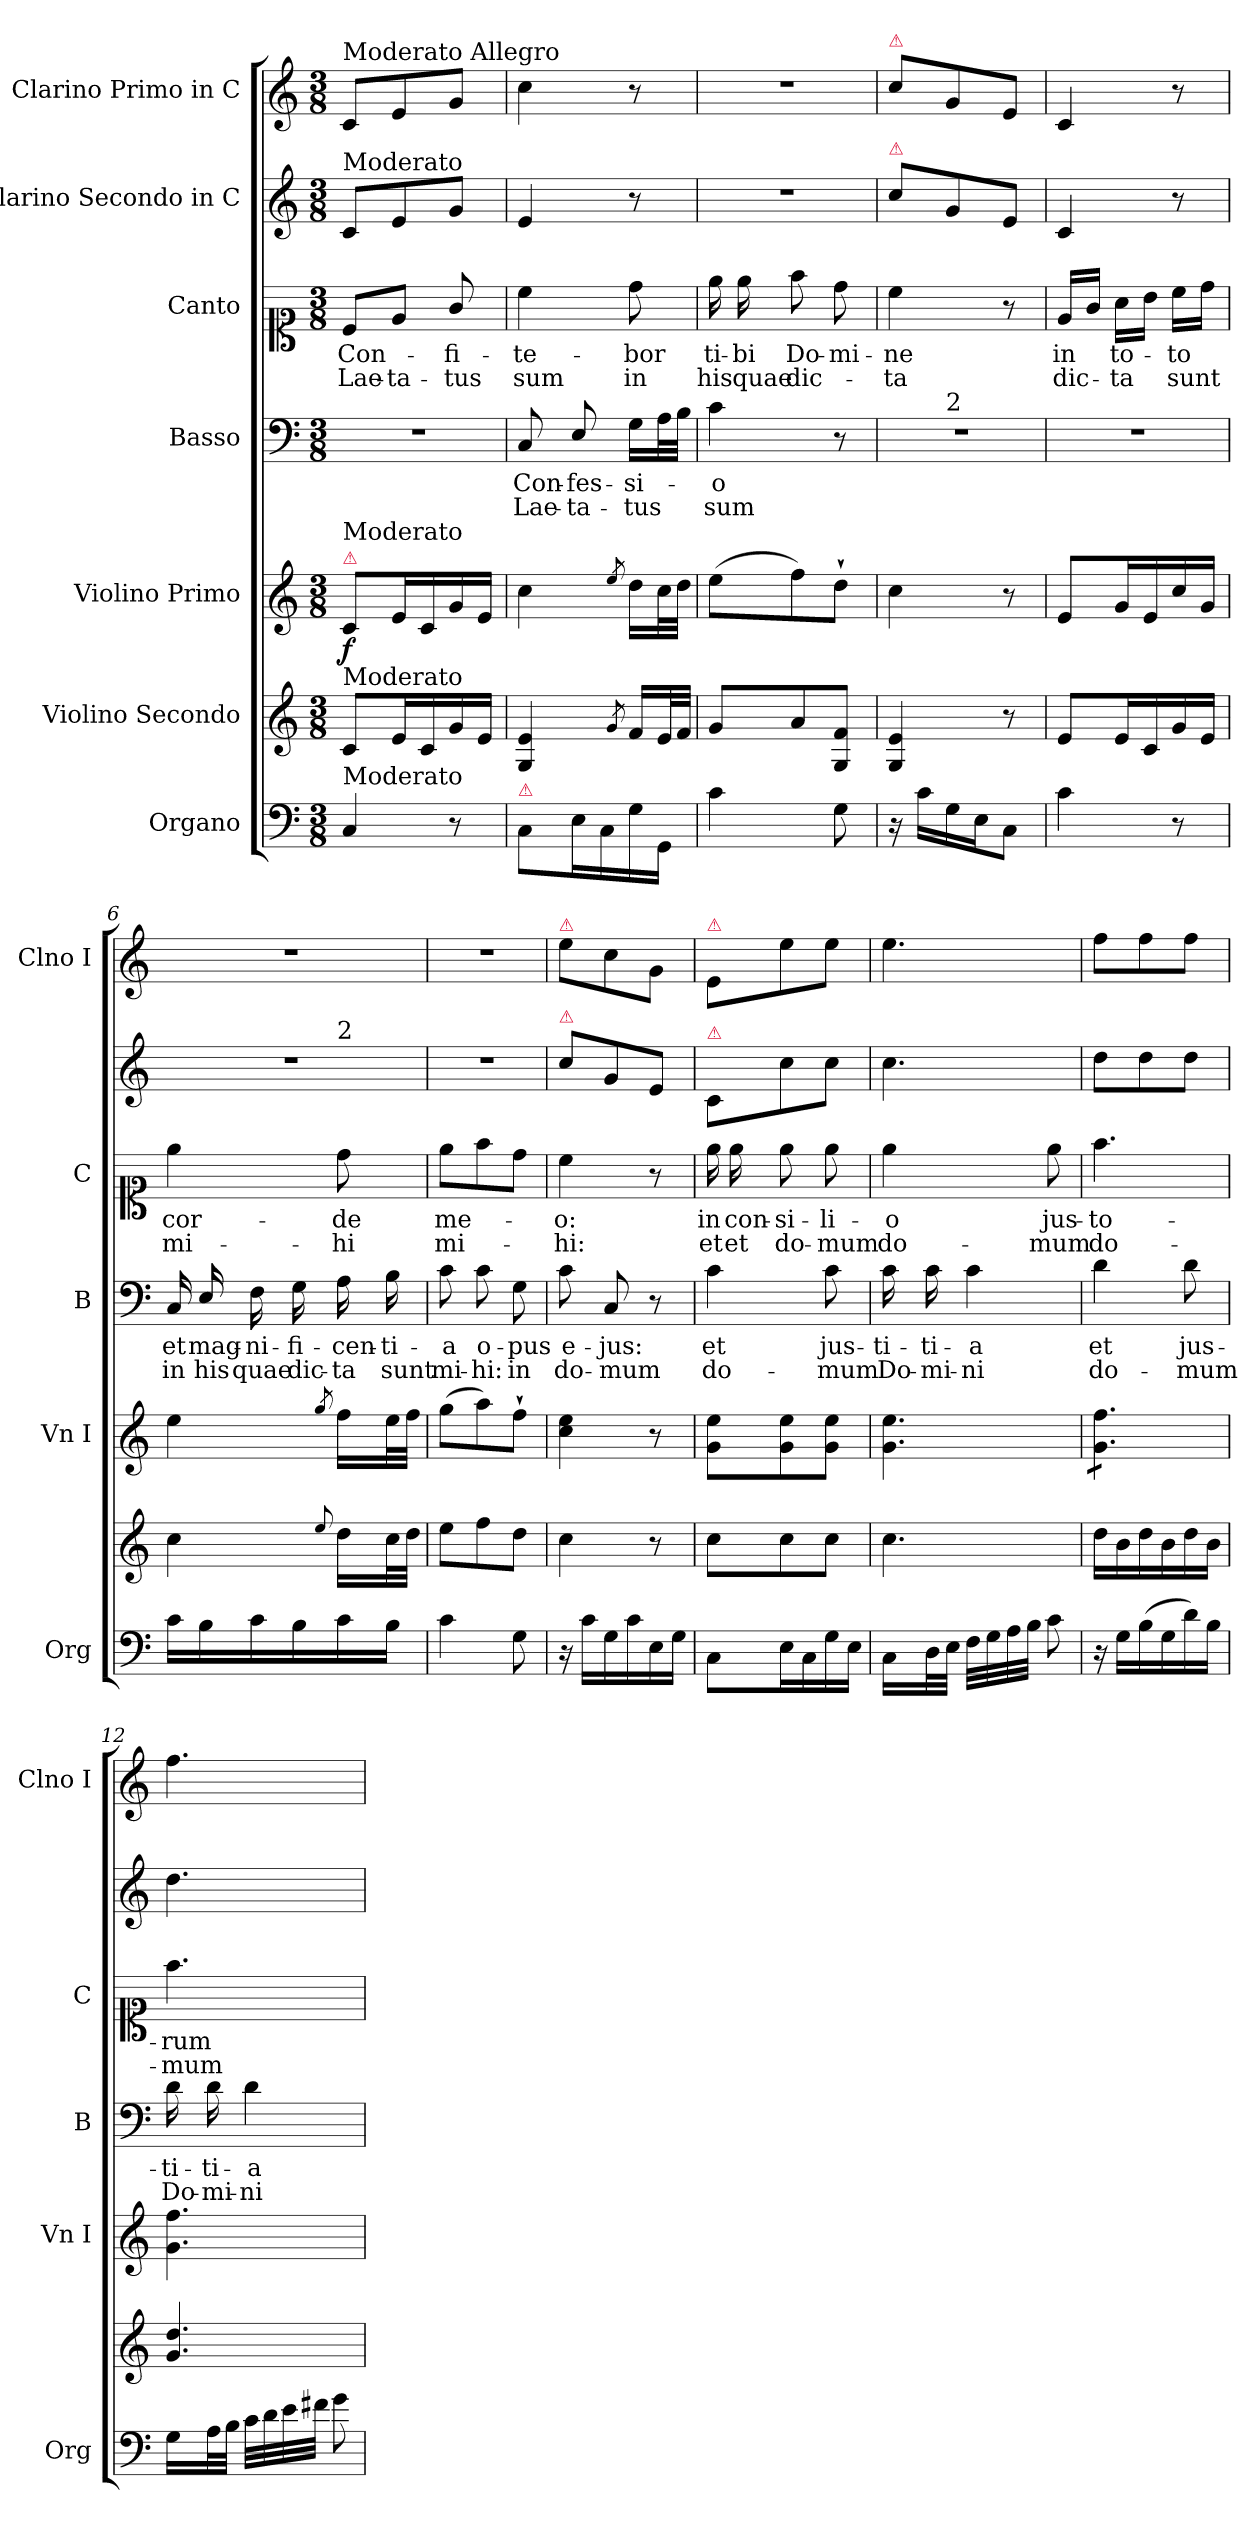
**kern	**kern	**kern	**dynam	**kern	**text	**text	**kern	**text	**text	**kern	**kern
*part7	*part6	*part5	*part5	*part4	*part4	*part4	*part3	*part3	*part3	*part2	*part1
*staff7	*staff6	*staff5	*staff5	*staff4	*staff4	*staff4	*staff3	*staff3	*staff3	*staff2	*staff1
*I"Organo	*I"Violino Secondo	*I"Violino Primo	*	*I"Basso	*	*	*I"Canto	*	*	*I"Clarino Secondo in C	*I"Clarino Primo in C
*I'Org	*	*I'Vn I	*	*I'B	*	*	*I'C	*	*	*	*I'Clno I
*clefF4	*clefG2	*clefG2	*	*clefF4	*	*	*clefC1	*	*	*clefG2	*clefG2
*k[]	*k[]	*k[]	*	*k[]	*	*	*k[]	*	*	*k[]	*k[]
*M3/8	*M3/8	*M3/8	*	*M3/8	*	*	*M3/8	*	*	*M3/8	*M3/8
=1	=1	=1	=1	=1	=1	=1	=1	=1	=1	=1	=1
!	!	!	!	!	!	!	!	!	!	!	!LO:TX:a:t=Moderato Allegro
!	!	!	!	!	!	!	!	!	!	!LO:TX:a:t=Moderato	!
!	!	!LO:TX:a:color=crimson:t=⚠	!	!	!	!	!	!	!	!	!
!	!	!LO:TX:a:t=Moderato	!	!	!	!	!	!	!	!	!
!	!LO:TX:a:t=Moderato	!	!	!	!	!	!	!	!	!	!
!LO:TX:a:t=Moderato	!	!	!	!	!	!	!	!	!	!	!
!	!	!	!LO:DY:b	!	!	!	!	!	!	!	!
4C/	8c/L	8c/L	f	4.r	.	.	8c/L	Con-	Lae-	8c/L	8c/L
.	16e/L	16e/L	.	.	.	.	8e/J	.	-ta-	8e/	8e/
.	16c/	16c/	.	.	.	.	.	.	.	.	.
8r	16g/	16g/	.	.	.	.	8g/	-fi-	-tus	8g/J	8g/J
.	16e/JJ	16e/JJ	.	.	.	.	.	.	.	.	.
=2	=2	=2	=2	=2	=2	=2	=2	=2	=2	=2	=2
!LO:TX:a:color=crimson:t=⚠	!	!	!	!	!	!	!	!	!	!	!
8C\L	4G/ 4e/	4cc\	.	8C/	Con-	Lae-	4cc\	-te-	sum	4e/	4cc\
16E\L	.	.	.	8E/	-fes-	-ta-	.	.	.	.	.
16C\	.	.	.	.	.	.	.	.	.	.	.
.	8qg/	8qee/	.	.	.	.	.	.	.	.	.
16G\	16f/LL	16dd\LL	.	16G\LL	-si-	-tus	8dd\	-bor	in	8r	8r
16GG/JJ	32e/L	32cc\L	.	32A\L	.	.	.	.	.	.	.
.	32f/JJJ	32dd\JJJ	.	32B\JJJ	.	.	.	.	.	.	.
=3	=3	=3	=3	=3	=3	=3	=3	=3	=3	=3	=3
4c\	8g/L	(>8ee\L	.	4c\	-o	sum	16ee\	ti-	his	4.r	4.r
.	.	.	.	.	.	.	16ee\	-bi	quae	.	.
.	8a/	8ff\)	.	.	.	.	8ff\	Do-	dic-	.	.
8G\	8G/ 8f/J	8dd`\J	.	8r	.	.	8dd\	-mi-	.	.	.
=4	=4	=4	=4	=4	=4	=4	=4	=4	=4	=4	=4
!	!	!	!	!	!	!	!	!	!	!	!LO:TX:a:color=crimson:t=⚠
!	!	!	!	!	!	!	!	!	!	!LO:TX:a:color=crimson:t=⚠	!
*	*	*	*	*^	*	*	*	*	*	*	*
16r	4G/ 4e/	4cc\	.	4.r	8ryy	.	.	4cc\	-ne	-ta	8cc\L	8cc\L
16c\LL	.	.	.	.	.	.	.	.	.	.	.	.
!	!	!	!	!	!LO:TX:a:t=2	!	!	!	!	!	!	!
16G\	.	.	.	.	4ryy	.	.	.	.	.	8g/	8g/
16E\J	.	.	.	.	.	.	.	.	.	.	.	.
8C/J	8r	8r	.	.	.	.	.	8r	.	.	8e/J	8e/J
*	*	*	*	*v	*v	*	*	*	*	*	*	*
=5	=5	=5	=5	=5	=5	=5	=5	=5	=5	=5	=5
4c\	8e/L	8e/L	.	4.r	.	.	16e/LL	in	dic-	4c/	4c/
.	.	.	.	.	.	.	16g\JJ	.	.	.	.
.	16e/L	16g/L	.	.	.	.	16a\LL	to-	-ta	.	.
.	16c/	16e/	.	.	.	.	16b\JJ	.	.	.	.
8r	16g/	16cc\	.	.	.	.	16cc\LL	-to	sunt	8r	8r
.	16e/JJ	16g/JJ	.	.	.	.	16dd\JJ	.	.	.	.
=6	=6	=6	=6	=6	=6	=6	=6	=6	=6	=6	=6
*	*	*	*	*	*	*	*	*	*	*^	*
16c\LL	4cc\	4ee\	.	16C/	et	in	4ee\	cor-	mi-	4.r	4ryy	4.r
16B\	.	.	.	16E/	mag-	his	.	.	.	.	.	.
16c\	.	.	.	16F\	-ni-	quae	.	.	.	.	.	.
16B\	.	.	.	16G\	-fi-	dic-	.	.	.	.	.	.
.	8qqee/	8qgg/	.	.	.	.	.	.	.	.	.	.
!	!	!	!	!	!	!	!	!	!	!	!LO:TX:a:t=2	!
16c\	16dd\LL	16ff\LL	.	16A\	-cen-	-ta	8dd\	-de	-hi	.	8ryy	.
16B\JJ	32cc\L	32ee\L	.	16B\	-ti-	sunt	.	.	.	.	.	.
.	32dd\JJJ	32ff\JJJ	.	.	.	.	.	.	.	.	.	.
*	*	*	*	*	*	*	*	*	*	*v	*v	*
=7	=7	=7	=7	=7	=7	=7	=7	=7	=7	=7	=7
4c\	8ee\L	(>8gg\L	.	8c\	-a	mi-	8ee\L	me-	mi-	4.r	4.r
.	8ff\	8aa\)	.	8c\	o-	-hi:	8ff\	.	.	.	.
8G\	8dd\J	8ff`\J	.	8G\	-pus	in	8dd\J	.	.	.	.
=8	=8	=8	=8	=8	=8	=8	=8	=8	=8	=8	=8
!	!	!	!	!	!	!	!	!	!	!	!LO:TX:a:color=crimson:t=⚠
!	!	!	!	!	!	!	!	!	!	!LO:TX:a:color=crimson:t=⚠	!
16r	4cc\	4cc\ 4ee\	.	8c\	e-	do-	4cc\	-o:	-hi:	8cc\L	8ee\L
16c\LL	.	.	.	.	.	.	.	.	.	.	.
16G\	.	.	.	8C/	-jus:	-mum	.	.	.	8g/	8cc\
16c\	.	.	.	.	.	.	.	.	.	.	.
16E\	8r	8r	.	8r	.	.	8r	.	.	8e/J	8g/J
16G\JJ	.	.	.	.	.	.	.	.	.	.	.
=9	=9	=9	=9	=9	=9	=9	=9	=9	=9	=9	=9
!	!	!	!	!	!	!	!	!	!	!	!LO:TX:a:color=crimson:t=⚠
!	!	!	!	!	!	!	!	!	!	!LO:TX:a:color=crimson:t=⚠	!
8C/L	8cc\L	8g\ 8ee\L	.	4c\	et	do-	16ee\	in	et	8c/L	8e/L
.	.	.	.	.	.	.	16ee\	con-	et	.	.
16E\L	8cc\	8g\ 8ee\	.	.	.	.	8ee\	-si-	do-	8cc\	8ee\
16C/	.	.	.	.	.	.	.	.	.	.	.
16G\	8cc\J	8g\ 8ee\J	.	8c\	jus-	-mum	8ee\	-li-	-mum	8cc\J	8ee\J
16E\JJ	.	.	.	.	.	.	.	.	.	.	.
=10	=10	=10	=10	=10	=10	=10	=10	=10	=10	=10	=10
16C/LL	4.cc\	4.g\ 4.ee\	.	16c\	-ti-	Do-	4ee\	-o	do-	4.cc\	4.ee\
32D\L	.	.	.	16c\	-ti-	-mi-	.	.	.	.	.
32E\JJJ	.	.	.	.	.	.	.	.	.	.	.
32F\LLL	.	.	.	4c\	-a	-ni	.	.	.	.	.
32G\	.	.	.	.	.	.	.	.	.	.	.
32A\	.	.	.	.	.	.	.	.	.	.	.
32B\JJJ	.	.	.	.	.	.	.	.	.	.	.
8c\	.	.	.	.	.	.	8ee\	jus-	-mum	.	.
=11	=11	=11	=11	=11	=11	=11	=11	=11	=11	=11	=11
*	*	*tremolo	*	*	*	*	*	*	*	*	*
16r	16dd\LL	8g\ 8ff\L	.	4d\	et	do-	4.ff\	-to-	do-	8dd\L	8ff\L
16G\LL	16b\	.	.	.	.	.	.	.	.	.	.
(16B\	16dd\	8g\ 8ff\	.	.	.	.	.	.	.	8dd\	8ff\
16G\	16b\	.	.	.	.	.	.	.	.	.	.
16d\)	16dd\	8g\ 8ff\J	.	8d\	jus-	-mum	.	.	.	8dd\J	8ff\J
*	*	*Xtremolo	*	*	*	*	*	*	*	*	*
16B\JJ	16b\JJ	.	.	.	.	.	.	.	.	.	.
=12	=12	=12	=12	=12	=12	=12	=12	=12	=12	=12	=12
16G\LL	4.g/ 4.dd/	4.g\ 4.ff\	.	16d\	-ti-	Do-	4.ff\	-rum	-mum	4.dd\	4.ff\
32A\L	.	.	.	16d\	-ti-	-mi-	.	.	.	.	.
32B\JJJ	.	.	.	.	.	.	.	.	.	.	.
32c\LLL	.	.	.	4d\	-a	-ni	.	.	.	.	.
32d\	.	.	.	.	.	.	.	.	.	.	.
32e\	.	.	.	.	.	.	.	.	.	.	.
32f#X\JJJ	.	.	.	.	.	.	.	.	.	.	.
8g\	.	.	.	.	.	.	.	.	.	.	.
=	=	=	=	=	=	=	=	=	=	=	=
*-	*-	*-	*-	*-	*-	*-	*-	*-	*-	*-	*-
